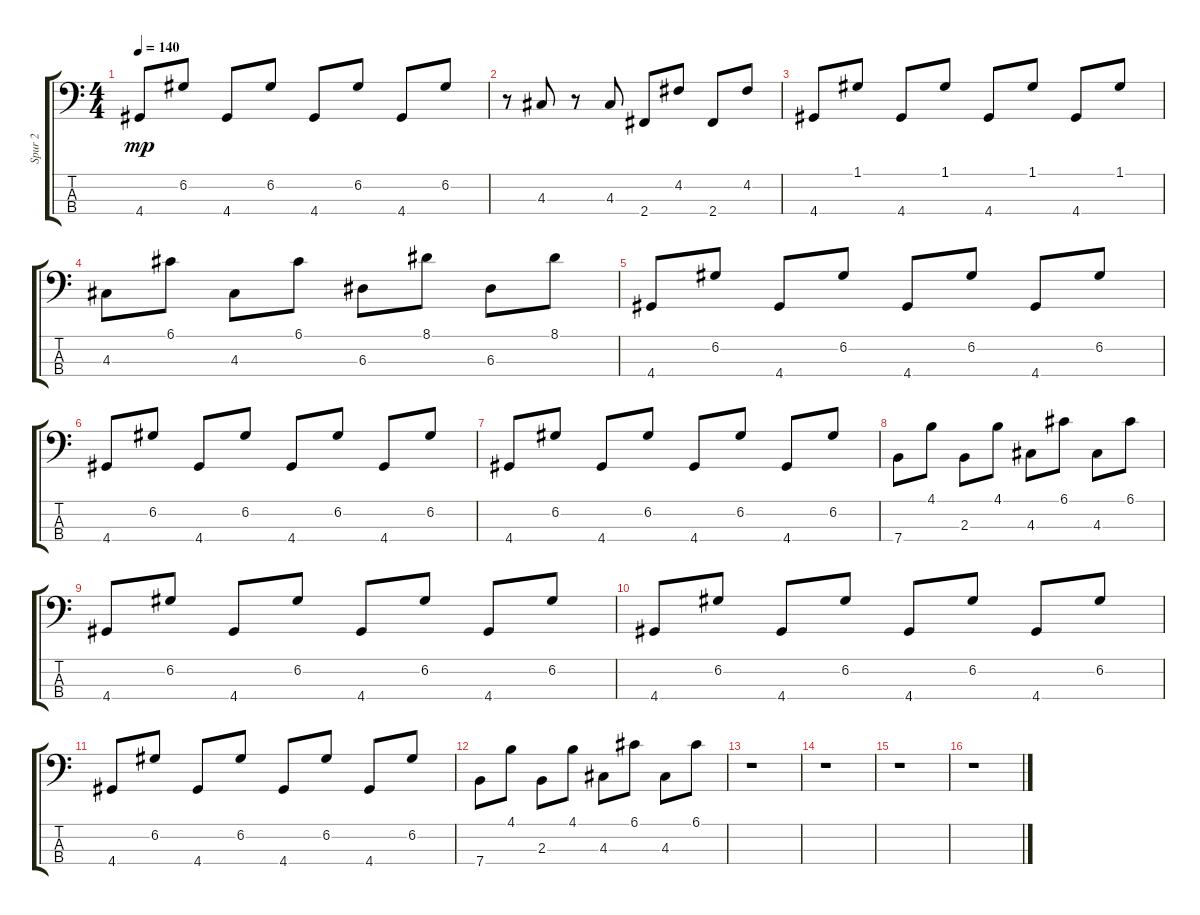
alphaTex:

\track ("Spur 2" "Spur 2") {instrument synthbass2}
\staff {score tabs}
\tuning (G2 D2 A1 E1) {hide}
\ts (4 4)
\tempo 140
\clef f4
\ks c
4.4.8{dy mp} 6.2.8 4.4.8 6.2.8 4.4.8 6.2.8 4.4.8 6.2.8 |
r.8 4.3.8 r.8 4.3.8 2.4.8 4.2.8 2.4.8 4.2.8 |
4.4.8 1.1.8 4.4.8 1.1.8 4.4.8 1.1.8 4.4.8 1.1.8 |
4.3.8 6.1.8 4.3.8 6.1.8 6.3.8 8.1.8 6.3.8 8.1.8 |
4.4.8 6.2.8 4.4.8 6.2.8 4.4.8 6.2.8 4.4.8 6.2.8 |
4.4.8 6.2.8 4.4.8 6.2.8 4.4.8 6.2.8 4.4.8 6.2.8 |
4.4.8 6.2.8 4.4.8 6.2.8 4.4.8 6.2.8 4.4.8 6.2.8 |
7.4.8 4.1.8 2.3.8 4.1.8 4.3.8 6.1.8 4.3.8 6.1.8 |
4.4.8 6.2.8 4.4.8 6.2.8 4.4.8 6.2.8 4.4.8 6.2.8 |
4.4.8 6.2.8 4.4.8 6.2.8 4.4.8 6.2.8 4.4.8 6.2.8 |
4.4.8 6.2.8 4.4.8 6.2.8 4.4.8 6.2.8 4.4.8 6.2.8 |
7.4.8 4.1.8 2.3.8 4.1.8 4.3.8 6.1.8 4.3.8 6.1.8 |
r.1 |
r.1 |
r.1 |
r.1
